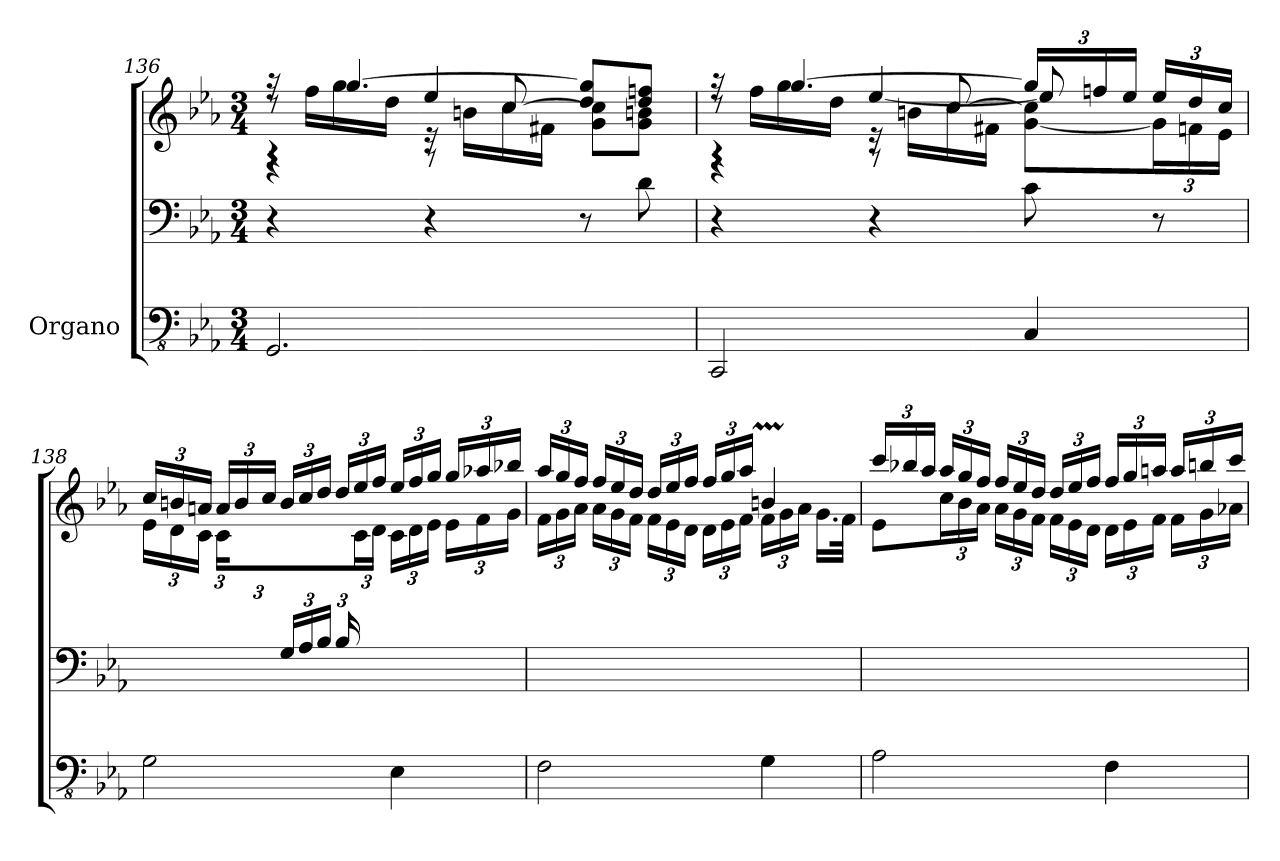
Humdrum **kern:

**kern	**kern	**kern
*part1	*part1	*part1
*staff3	*staff2	*staff1
*I"Organo	*	*
*clefFv4	*clefF4	*clefG2
*k[b-e-a-]	*k[b-e-a-]	*k[b-e-a-]
*M3/4	*M3/4	*M3/4
=136	=136	=136
*	*	*^
*	*	*	*^
*	*	*	*	*^
2.GGG/	4r	8rdd	16raa	4rF	4rA
.	.	.	16ff\LL	.	.
.	.	[4.gg/	16gg\	.	.
.	.	.	16dd\JJ	.	.
.	4r	.	4ee-/	8rA	16re
.	.	.	.	.	16bn\LL
.	.	.	.	[8cc/	16cc\
.	.	.	.	.	16f#X\JJ
.	8r	8dd/ 8gg/]L	8g\ 8cc\]L	4ryy	4ryy
.	8d\	8dd/ 8ffn/J	8g\ 8bn\J	.	.
=137	=137	=137	=137	=137	=137
2CCC/	4r	8rdd	16raa	4rF	4rA
.	.	.	16ff\LL	.	.
.	.	[4.gg/	16gg\	.	.
.	.	.	16dd\JJ	.	.
.	4r	.	[4ee-/	8rA	16re
.	.	.	.	.	16bn\LL
.	.	.	.	[8cc/	16cc\
.	.	.	.	.	16f#X\JJ
*	*	*Xbrackettup	*	*	*
4CC/	8c\	24gg/LL]	[8g\ 8cc\]L	8ee-/]	4ryy
.	.	24ffn/	.	.	.
.	.	24ee-/JJ	.	.	.
.	8r	24ee-/LL	24g\L]	8ryy	.
.	.	24dd/	24fn\	.	.
.	.	24cc/JJ	24e-\JJ	.	.
*	*	*	*v	*v	*v
!!LO:LB:g=z
=138	=138	=138	=138
*	*^	*	*
2GG\	6ryy	2.ryy	24cc/LL	24e-\LL
.	.	.	24bn/	24d\
.	.	.	24an/JJ	24c\JJ
.	.	.	24a/LL	24c\LL
.	24Bn/	.	24b/	4ryy
.	24An/JJ	.	24cc/JJ	.
*	*Xbrackettup	*	*	*
.	24G/LL	.	24b/LL	.
.	24A/	.	24cc/	.
.	24B/JJ	.	24dd/JJ	.
.	24B/LL	.	24dd/LL	.
.	3ryy	.	24ee-/	24c\
.	.	.	24ff/JJ	24d\JJ
4EE-\	.	.	24ee-/LL	24c\LL
.	.	.	24ff/	24d\
.	.	.	24gg/JJ	24e-\JJ
.	.	.	24gg/LL	24e-\LL
.	.	.	24aa-X/	24f\
.	.	.	24bb-X/JJ	24g\JJ
*	*v	*v	*	*
=139	=139	=139	=139
2FF\	2.ryy	24aa-/LL	24f\LL
.	.	24gg/	24g\
.	.	24ff/JJ	24a-\JJ
.	.	24ff/LL	24a-\LL
.	.	24ee-/	24g\
.	.	24dd/JJ	24f\JJ
.	.	24dd/LL	24f\LL
.	.	24ee-/	24e-\
.	.	24ff/JJ	24d\JJ
.	.	24ff/LL	24d\LL
.	.	24gg/	24e-\
.	.	24aa-/JJ	24f\JJ
4GG\	.	4bnmm/	24f\LL
.	.	.	24g\
.	.	.	24a-\JJ
.	.	.	16.g\LL
.	.	.	32f\JJk
=140	=140	=140	=140
2AA-\	2.ryy	24ccc/LL	8e-\L
.	.	24bb-X/	.
.	.	24aa-/JJ	.
.	.	24aa-/LL	24cc\L
.	.	24gg/	24b-\
.	.	24ff/JJ	24a-\JJ
.	.	24ff/LL	24a-\LL
.	.	24ee-/	24g\
.	.	24dd/JJ	24f\JJ
.	.	24dd/LL	24f\LL
.	.	24ee-/	24e-\
.	.	24ff/JJ	24d\JJ
4FF\	.	24ff/LL	24d\LL
.	.	24gg/	24e-\
.	.	24aan/JJ	24f\JJ
.	.	24aa/LL	24f\LL
.	.	24bbn/	24g\
.	.	24ccc/JJ	24a-X\JJ
*	*	*v	*v
=	=	=
*-	*-	*-
